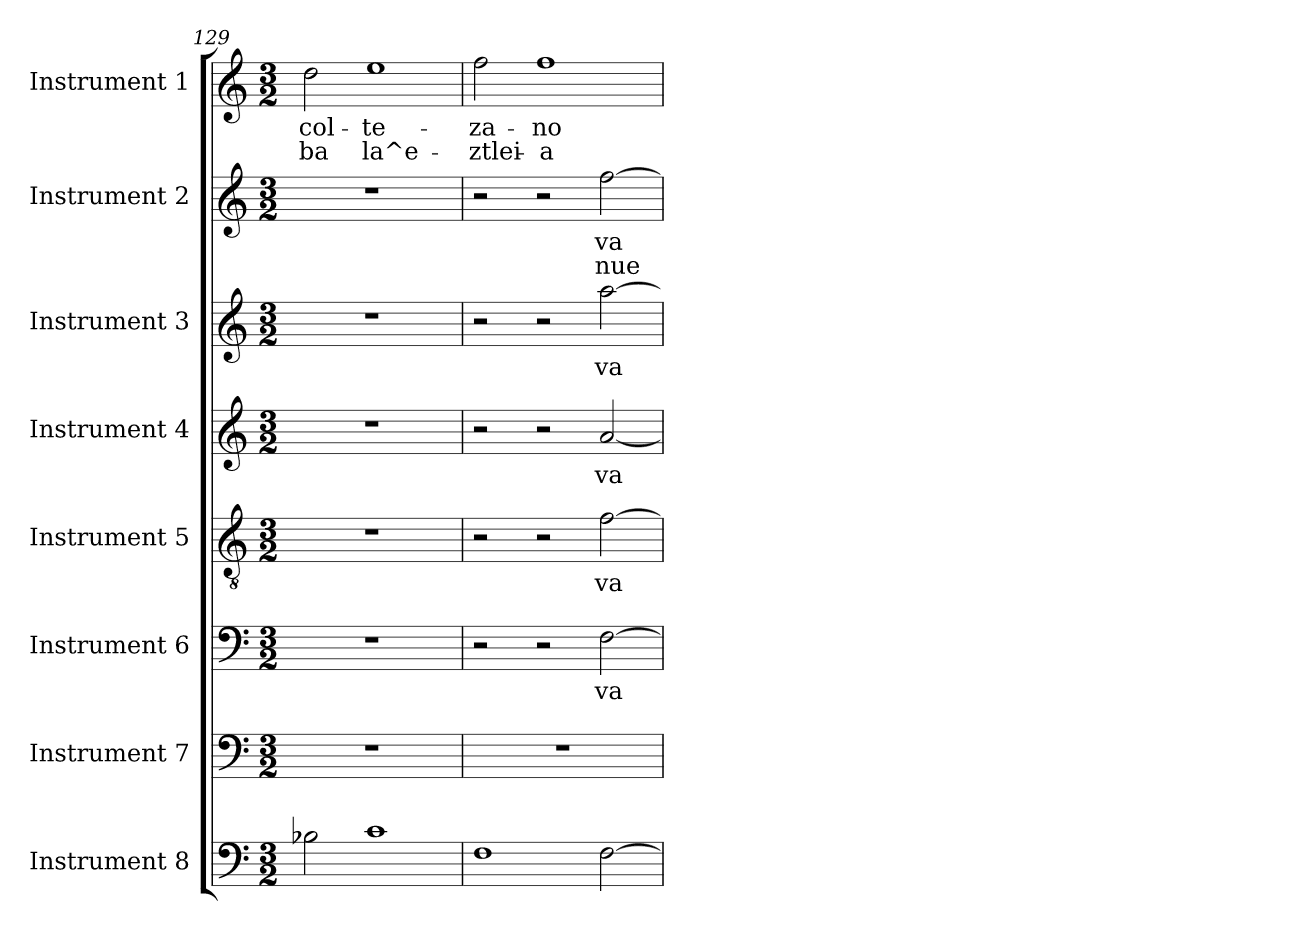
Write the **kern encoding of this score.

**kern	**kern	**kern	**text	**kern	**text	**kern	**text	**kern	**text	**kern	**text	**text	**kern	**text	**text
*part8	*part7	*part6	*part6	*part5	*part5	*part4	*part4	*part3	*part3	*part2	*part2	*part2	*part1	*part1	*part1
*staff8	*staff7	*staff6	*staff6	*staff5	*staff5	*staff4	*staff4	*staff3	*staff3	*staff2	*staff2	*staff2	*staff1	*staff1	*staff1
*I"Instrument 8	*I"Instrument 7	*I"Instrument 6	*	*I"Instrument 5	*	*I"Instrument 4	*	*I"Instrument 3	*	*I"Instrument 2	*	*	*I"Instrument 1	*	*
*clefF4	*clefF4	*clefF4	*	*clefGv2	*	*clefG2	*	*clefG2	*	*clefG2	*	*	*clefG2	*	*
*k[]	*k[]	*k[]	*	*k[]	*	*k[]	*	*k[]	*	*k[]	*	*	*k[]	*	*
*C:	*C:	*C:	*	*C:	*	*C:	*	*C:	*	*C:	*	*	*C:	*	*
*M3/2	*M3/2	*M3/2	*	*M3/2	*	*M3/2	*	*M3/2	*	*M3/2	*	*	*M3/2	*	*
=129	=129	=129	=129	=129	=129	=129	=129	=129	=129	=129	=129	=129	=129	=129	=129
!	!	!	!	!	!	!	!	!	!	!	!	!	!	!LO:LY:b:cj	!LO:LY:b:cj
2B-X\	1.r	1.r	.	1.r	.	1.r	.	1.r	.	1.r	.	.	2dd\	-col-	-ba
!	!	!	!	!	!	!	!	!	!	!	!	!	!	!LO:LY:b:cj	!LO:LY:b:cj
1c	.	.	.	.	.	.	.	.	.	.	.	.	1ee	te-	-la^e-
=130	=130	=130	=130	=130	=130	=130	=130	=130	=130	=130	=130	=130	=130	=130	=130
!	!	!	!	!	!	!	!	!	!	!	!	!	!	!LO:LY:b:cj	!LO:LY:b:cj
1F	1.r	2r	.	2r	.	2r	.	2r	.	2r	.	.	2ff\	-za-	-ztlei-
!	!	!	!	!	!	!	!	!	!	!	!	!	!	!LO:LY:b:cj	!LO:LY:b:cj
.	.	2r	.	2r	.	2r	.	2r	.	2r	.	.	1ff	-no	a
!	!	!	!LO:LY:b:rj	!	!LO:LY:b:rj	!	!LO:LY:b:rj	!	!LO:LY:b:rj	!	!LO:LY:b:rj	!LO:LY:b:rj	!	!	!
[<2F\	.	[<2F\	va-	[<2f\	va-	[<2a/	va-	[<2aa\	va-	[<2ff\	va-	-nue-	.	.	.
=	=	=	=	=	=	=	=	=	=	=	=	=	=	=	=
*-	*-	*-	*-	*-	*-	*-	*-	*-	*-	*-	*-	*-	*-	*-	*-
